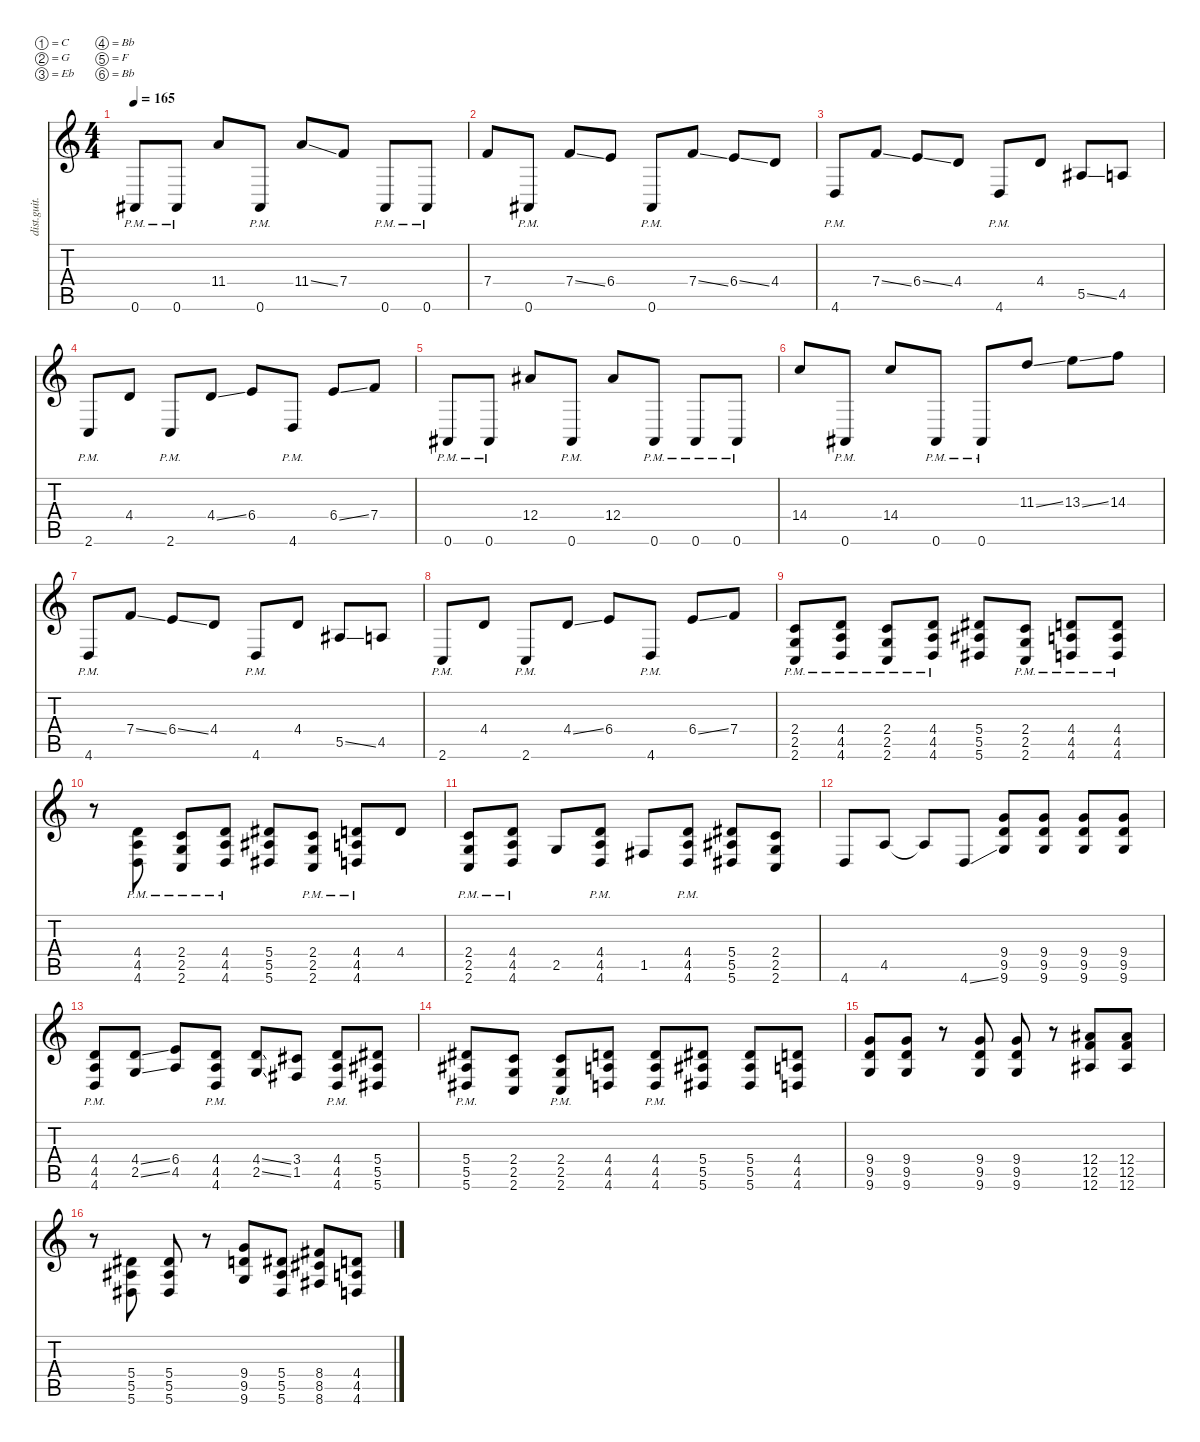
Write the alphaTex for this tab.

\defaultSystemsLayout 4
\hideDynamics
\bracketExtendMode nobrackets
\otherSystemsTrackNameOrientation horizontal
\track ("Distortion Guitar" "dist.guit.") {instrument distortionguitar}
\staff {score tabs}
\tuning (C4 G3 Eb3 Bb2 F2 Bb1)
\ts (4 4)
\tempo 165
\clef g2
\ks c
0.6{pm acc #}.8{dy mf beam Up} 0.6{pm acc #}.8{beam Up} 11.4.8{beam Up} 0.6{pm acc #}.8{beam Up} 11.4{ss}.8{beam Up} 7.4.8{beam Up} 0.6{pm acc #}.8{beam Up} 0.6{pm acc #}.8{beam Up} |
7.4.8{beam Up} 0.6{pm acc #}.8{beam Up} 7.4{ss}.8{beam Up} 6.4.8{beam Up} 0.6{pm acc #}.8{beam Up} 7.4{ss}.8{beam Up} 6.4{ss}.8{beam Up} 4.4.8{beam Up} |
4.6{pm}.8{beam Up} 7.4{ss}.8{beam Up} 6.4{ss}.8{beam Up} 4.4.8{beam Up} 4.6{pm}.8{beam Up} 4.4.8{beam Up} 5.5{ss acc #}.8{beam Up} 4.5.8{beam Up} |
2.6{pm}.8{beam Up} 4.4.8{beam Up} 2.6{pm}.8{beam Up} 4.4{ss}.8{beam Up} 6.4.8{beam Up} 4.6{pm}.8{beam Up} 6.4{ss}.8{beam Up} 7.4.8{beam Up} |
0.6{pm acc #}.8{beam Up} 0.6{pm acc #}.8{beam Up} 12.4{acc #}.8{beam Up} 0.6{pm acc #}.8{beam Up} 12.4{acc #}.8{beam Up} 0.6{pm acc #}.8{beam Up} 0.6{pm acc #}.8{beam Up} 0.6{pm acc #}.8{beam Up} |
14.4.8{beam Up} 0.6{pm acc #}.8{beam Up} 14.4.8{beam Up} 0.6{pm acc #}.8{beam Up} 0.6{pm acc #}.8{beam Up} 11.3{ss}.8{beam Up} 13.3{ss}.8{beam Down} 14.3.8{beam Down} |
4.6{pm}.8{beam Up} 7.4{ss}.8{beam Up} 6.4{ss}.8{beam Up} 4.4.8{beam Up} 4.6{pm}.8{beam Up} 4.4.8{beam Up} 5.5{ss acc #}.8{beam Up} 4.5.8{beam Up} |
2.6{pm}.8{beam Up} 4.4.8{beam Up} 2.6{pm}.8{beam Up} 4.4{ss}.8{beam Up} 6.4.8{beam Up} 4.6{pm}.8{beam Up} 6.4{ss}.8{beam Up} 7.4.8{beam Up} |
(2.6{pm} 2.5{pm} 2.4{pm}).8{beam Up} (4.6{pm} 4.4{pm} 4.5{pm}).8{beam Up} (2.6{pm} 2.5{pm} 2.4{pm}).8{beam Up} (4.6{pm} 4.4{pm} 4.5{pm}).8{beam Up} (5.6{acc #} 5.5{acc #} 5.4{acc #}).8{beam Up} (2.6{pm} 2.5{pm} 2.4{pm}).8{beam Up} (4.6{pm} 4.4{pm} 4.5{pm}).8{beam Up} (4.6{pm} 4.5{pm} 4.4{pm}).8{beam Up} |
r.8{beam Down} (4.6{pm} 4.5{pm} 4.4{pm}).8{beam Up} (2.6{pm} 2.4{pm} 2.5{pm}).8{beam Up} (4.6{pm} 4.5{pm} 4.4{pm}).8{beam Up} (5.6{acc #} 5.4{acc #} 5.5{acc #}).8{beam Up} (2.6{pm} 2.5{pm} 2.4{pm}).8{beam Up} (4.6{pm} 4.4{pm} 4.5{pm}).8{beam Up} 4.4.8{beam Up} |
(2.6{pm} 2.5{pm} 2.4{pm}).8{beam Up} (4.6{pm} 4.4{pm} 4.5{pm}).8{beam Up} 2.5.8{beam Up} (4.6{pm} 4.5{pm} 4.4{pm}).8{beam Up} 1.5{acc #}.8{beam Up} (4.6{pm} 4.5{pm} 4.4{pm}).8{beam Up} (5.6{acc #} 5.5{acc #} 5.4{acc #}).8{beam Up} (2.6 2.5 2.4).8{beam Up} |
4.6.8{beam Up} 4.5.8{beam Up} 4.5{t}.8{beam Up} 4.6{ss}.8{beam Up} (9.6 9.5 9.4).8{beam Up} (9.6 9.4 9.5).8{beam Up} (9.6 9.5 9.4).8{beam Up} (9.6 9.4 9.5).8{beam Up} |
(4.6{pm} 4.5{pm} 4.4{pm}).8{beam Up} (2.5{ss} 4.4{ss}).8{beam Up} (4.5 6.4).8{beam Up} (4.6{pm} 4.5{pm} 4.4{pm}).8{beam Up} (2.5{ss} 4.4{ss}).8{beam Up} (1.5{acc #} 3.4{acc #}).8{beam Up} (4.6{pm} 4.5{pm} 4.4{pm}).8{beam Up} (5.6{acc #} 5.5{acc #} 5.4{acc #}).8{beam Up} |
(5.4{pm acc #} 5.5{pm acc #} 5.6{pm acc #}).8{beam Up} (2.6 2.5 2.4).8{beam Up} (2.4{pm} 2.5{pm} 2.6{pm}).8{beam Up} (4.4 4.5 4.6).8{beam Up} (4.6{pm} 4.4{pm} 4.5{pm}).8{beam Up} (5.6{acc #} 5.5{acc #} 5.4{acc #}).8{beam Up} (5.6{acc #} 5.4{acc #} 5.5{acc #}).8{beam Up} (4.6 4.5 4.4).8{beam Up} |
(9.6 9.5 9.4).8{beam Up} (9.6 9.4 9.5).8{beam Up} r.8{beam Up} (9.6 9.5 9.4).8{beam Up} (9.6 9.4 9.5).8{beam Up} r.8{beam Up} (12.6{acc #} 12.5 12.4{acc #}).8{beam Up} (12.6{acc #} 12.4{acc #} 12.5).8{beam Up} |
r.8{beam Down} (5.6{acc #} 5.5{acc #} 5.4{acc #}).8{beam Up} (5.6{acc #} 5.4{acc #} 5.5{acc #}).8{beam Up} r.8{beam Up} (9.6 9.5 9.4).8{beam Up} (5.6{acc #} 5.4{acc #} 5.5{acc #}).8{beam Up} (8.6{acc #} 8.5{acc #} 8.4{acc #}).8{beam Up} (4.6 4.4 4.5).8{beam Up}
